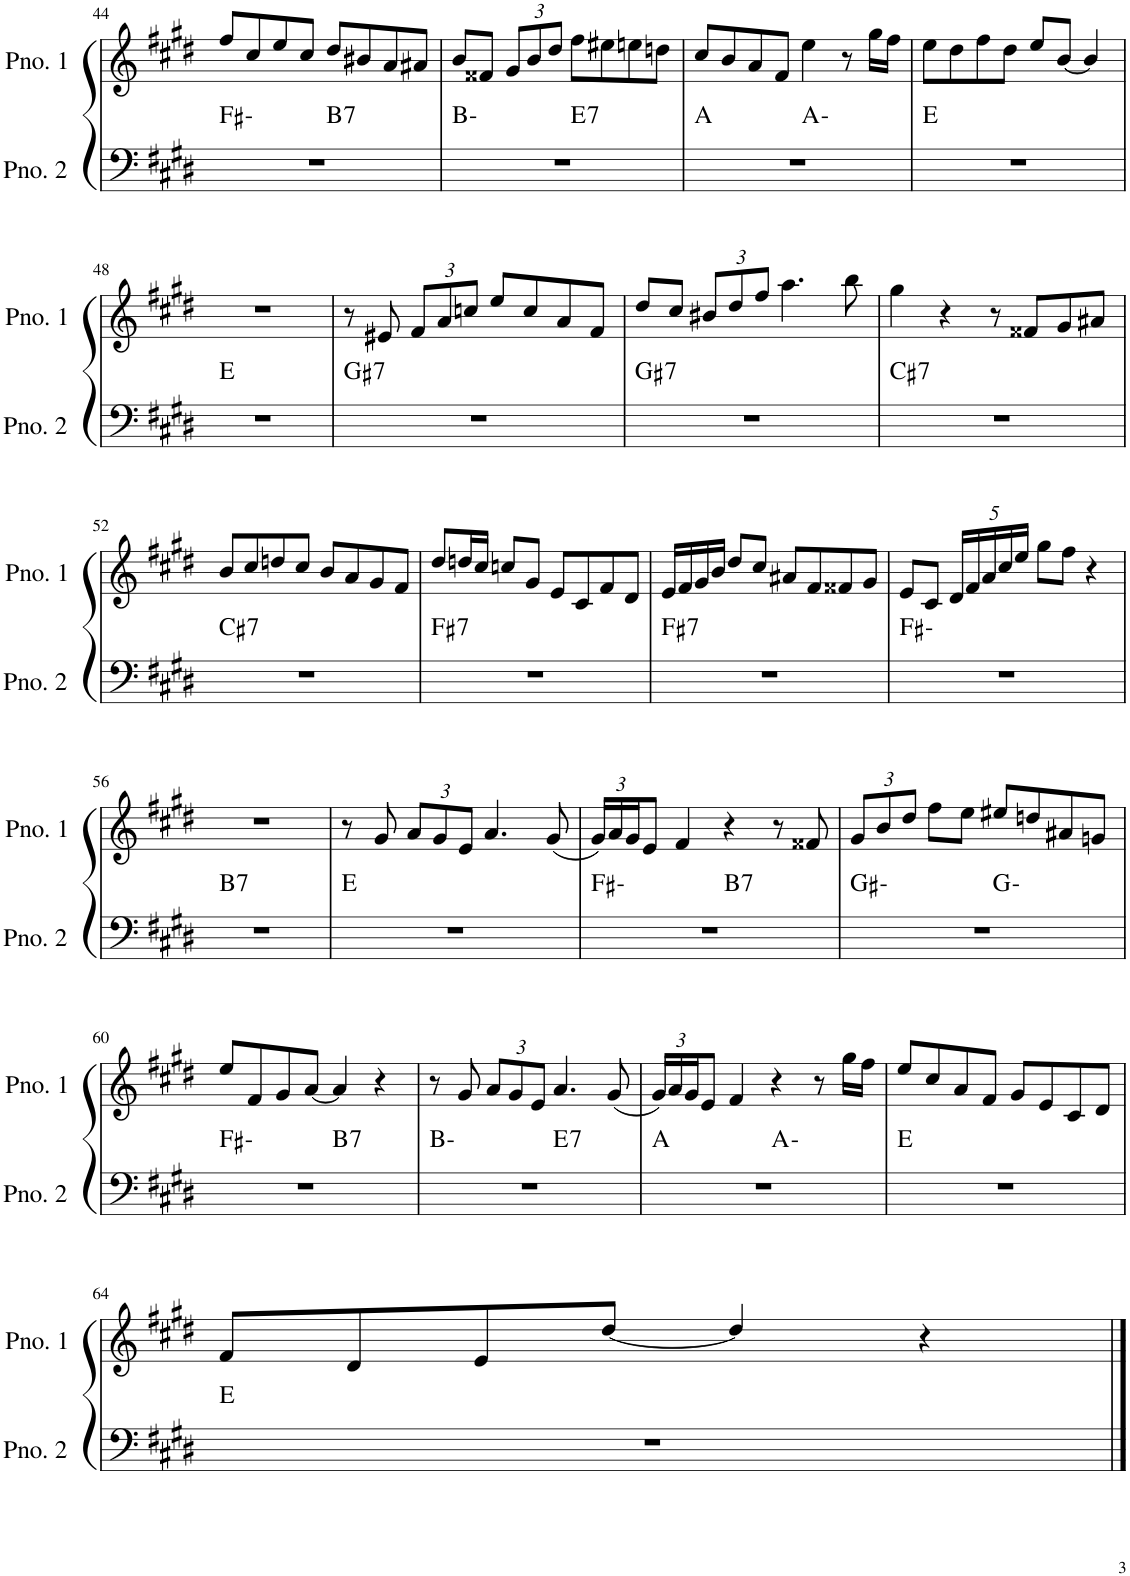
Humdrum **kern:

**kern	**harte	**kern
*part2	*part2	*part1
*staff2	*	*staff1
*I"ピアノ 2	*	*I"ピアノ 1
!!LO:PB:g=z
*clefF4	*	*clefG2
*k[f#c#g#d#]	*	*k[f#c#g#d#]
*M4/4	*	*M4/4
=44	=44	=44
*^	*	*
1r	2ryy	F#:min	8ff#/L
.	.	.	8cc#/
.	.	.	8ee/
.	.	.	8cc#/J
!	!	!LO:H:kt=7	!
.	2ryy	B:7	8dd#/L
.	.	.	8b#X/
.	.	.	8a/
.	.	.	8a#X/J
=45	=45	=45	=45
1r	2ryy	B:min	8b/L
.	.	.	8f##X/J
*	*	*	*Xbrackettup
.	.	.	12g#/L
.	.	.	12b/
.	.	.	12dd#/J
!	!	!LO:H:kt=7	!
.	2ryy	E:7	8ff#\L
.	.	.	8ee#X\
.	.	.	8een\
.	.	.	8ddn\J
=46	=46	=46	=46
1r	2ryy	A:maj	8cc#/L
.	.	.	8b/
.	.	.	8a/
.	.	.	8f#/J
.	2ryy	A:min	4ee\
.	.	.	8r
.	.	.	16gg#\LL
.	.	.	16ff#\JJ
*v	*v	*	*
=47	=47	=47
1r	E:maj	8ee\L
.	.	8dd#\
.	.	8ff#\
.	.	8dd#\J
.	.	8ee/L
.	.	[8b/J
.	.	4b/]
!!LO:LB:g=z
=48	=48	=48
1r	E:maj	1r
=49	=49	=49
!	!LO:H:kt=7	!
1r	G#:7	8r
.	.	8e#X/
.	.	12f#/L
.	.	12a/
.	.	12ccn/J
.	.	8ee/L
.	.	8cc/
.	.	8a/
.	.	8f#/J
=50	=50	=50
!	!LO:H:kt=7	!
1r	G#:7	8dd#/L
.	.	8cc#/J
.	.	12b#X/L
.	.	12dd#/
.	.	12ff#/J
.	.	4.aa\
.	.	8bb\
=51	=51	=51
!	!LO:H:kt=7	!
1r	C#:7	4gg#\
.	.	4r
.	.	8r
.	.	8f##X/L
.	.	8g#/
.	.	8a#X/J
!!LO:LB:g=z
=52	=52	=52
!	!LO:H:kt=7	!
1r	C#:7	8b/L
.	.	8cc#/
.	.	8ddn/
.	.	8cc#/J
.	.	8b/L
.	.	8a/
.	.	8g#/
.	.	8f#/J
=53	=53	=53
!	!LO:H:kt=7	!
1r	F#:7	8dd#/L
.	.	16ddn/L
.	.	16cc#/JJ
.	.	8ccn/L
.	.	8g#/J
.	.	8e/L
.	.	8c#/
.	.	8f#/
.	.	8d#/J
=54	=54	=54
!	!LO:H:kt=7	!
1r	F#:7	16e/LL
.	.	16f#/
.	.	16g#/
.	.	16b/JJ
.	.	8dd#/L
.	.	8cc#/J
.	.	8a#X/L
.	.	8f#/
.	.	8f##X/
.	.	8g#/J
=55	=55	=55
1r	F#:min	8e/L
.	.	8c#/J
.	.	20d#/LL
.	.	20f#/
.	.	20a/
.	.	20cc#/
.	.	20ee/JJ
.	.	8gg#\L
.	.	8ff#\J
.	.	4r
!!LO:LB:g=z
=56	=56	=56
!	!LO:H:kt=7	!
1r	B:7	1r
=57	=57	=57
1r	E:maj	8r
.	.	8g#/
.	.	12a/L
.	.	12g#/
.	.	12e/J
.	.	4.a/
.	.	(8g#/
=58	=58	=58
*^	*	*
1r	2ryy	F#:min	24g#/LL)
.	.	.	24a/
.	.	.	24g#/J
.	.	.	8e/J
.	.	.	4f#/
!	!	!LO:H:kt=7	!
.	2ryy	B:7	4r
.	.	.	8r
.	.	.	8f##X/
=59	=59	=59	=59
1r	2ryy	G#:min	12g#/L
.	.	.	12b/
.	.	.	12dd#/J
.	.	.	8ff#\L
.	.	.	8ee\J
.	2ryy	G:min	8ee#X/L
.	.	.	8ddn/
.	.	.	8a#X/
.	.	.	8gn/J
!!LO:LB:g=z
=60	=60	=60	=60
1r	2ryy	F#:min	8ee/L
.	.	.	8f#/
.	.	.	8g#/
.	.	.	[8a/J
!	!	!LO:H:kt=7	!
.	2ryy	B:7	4a/]
.	.	.	4r
=61	=61	=61	=61
1r	2ryy	B:min	8r
.	.	.	8g#/
.	.	.	12a/L
.	.	.	12g#/
.	.	.	12e/J
!	!	!LO:H:kt=7	!
.	2ryy	E:7	4.a/
.	.	.	(8g#/
=62	=62	=62	=62
1r	2ryy	A:maj	24g#/LL)
.	.	.	24a/
.	.	.	24g#/J
.	.	.	8e/J
.	.	.	4f#/
.	2ryy	A:min	4r
.	.	.	8r
.	.	.	16gg#\LL
.	.	.	16ff#\JJ
*v	*v	*	*
=63	=63	=63
1r	E:maj	8ee/L
.	.	8cc#/
.	.	8a/
.	.	8f#/J
.	.	8g#/L
.	.	8e/
.	.	8c#/
.	.	8d#/J
!!LO:LB:g=z
=64	=64	=64
1r	E:maj	8f#/L
.	.	8d#/
.	.	8e/
.	.	[8dd#/J
.	.	4dd#/]
.	.	4r
==	==	==
*-	*-	*-
